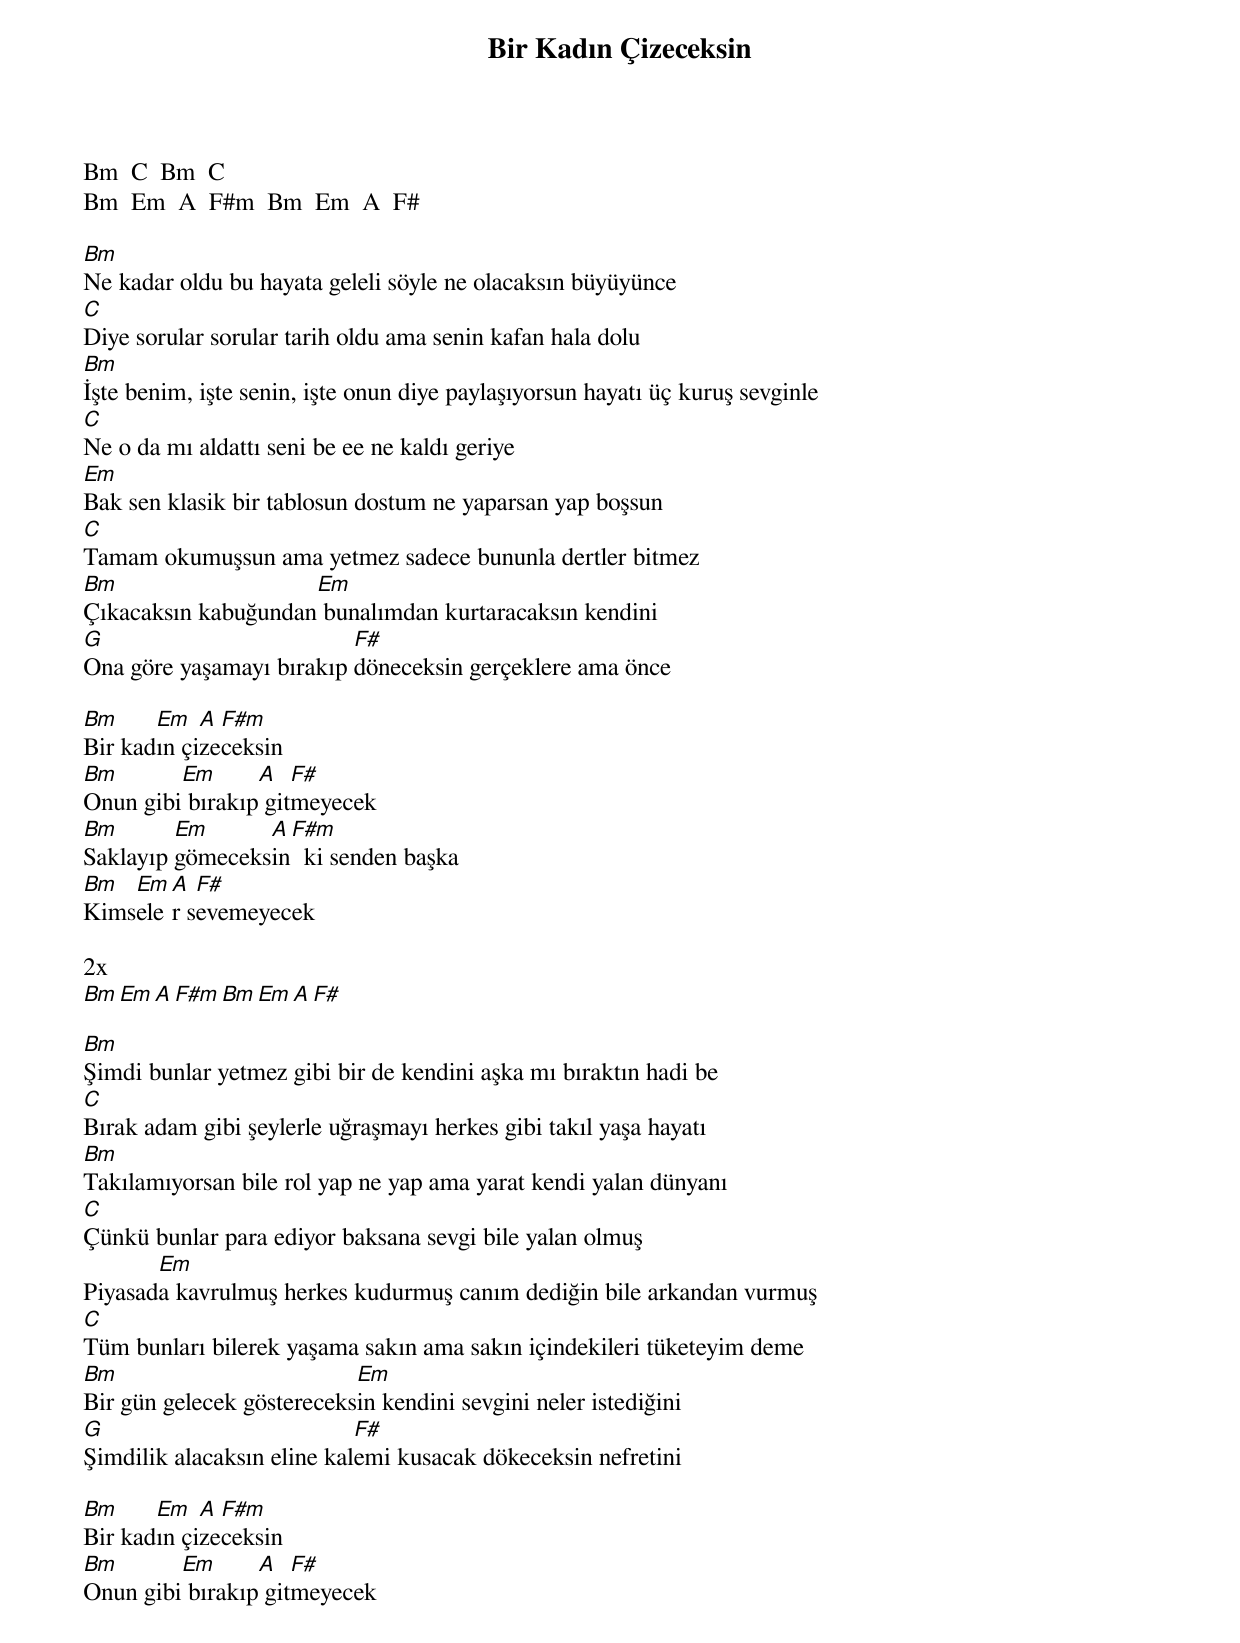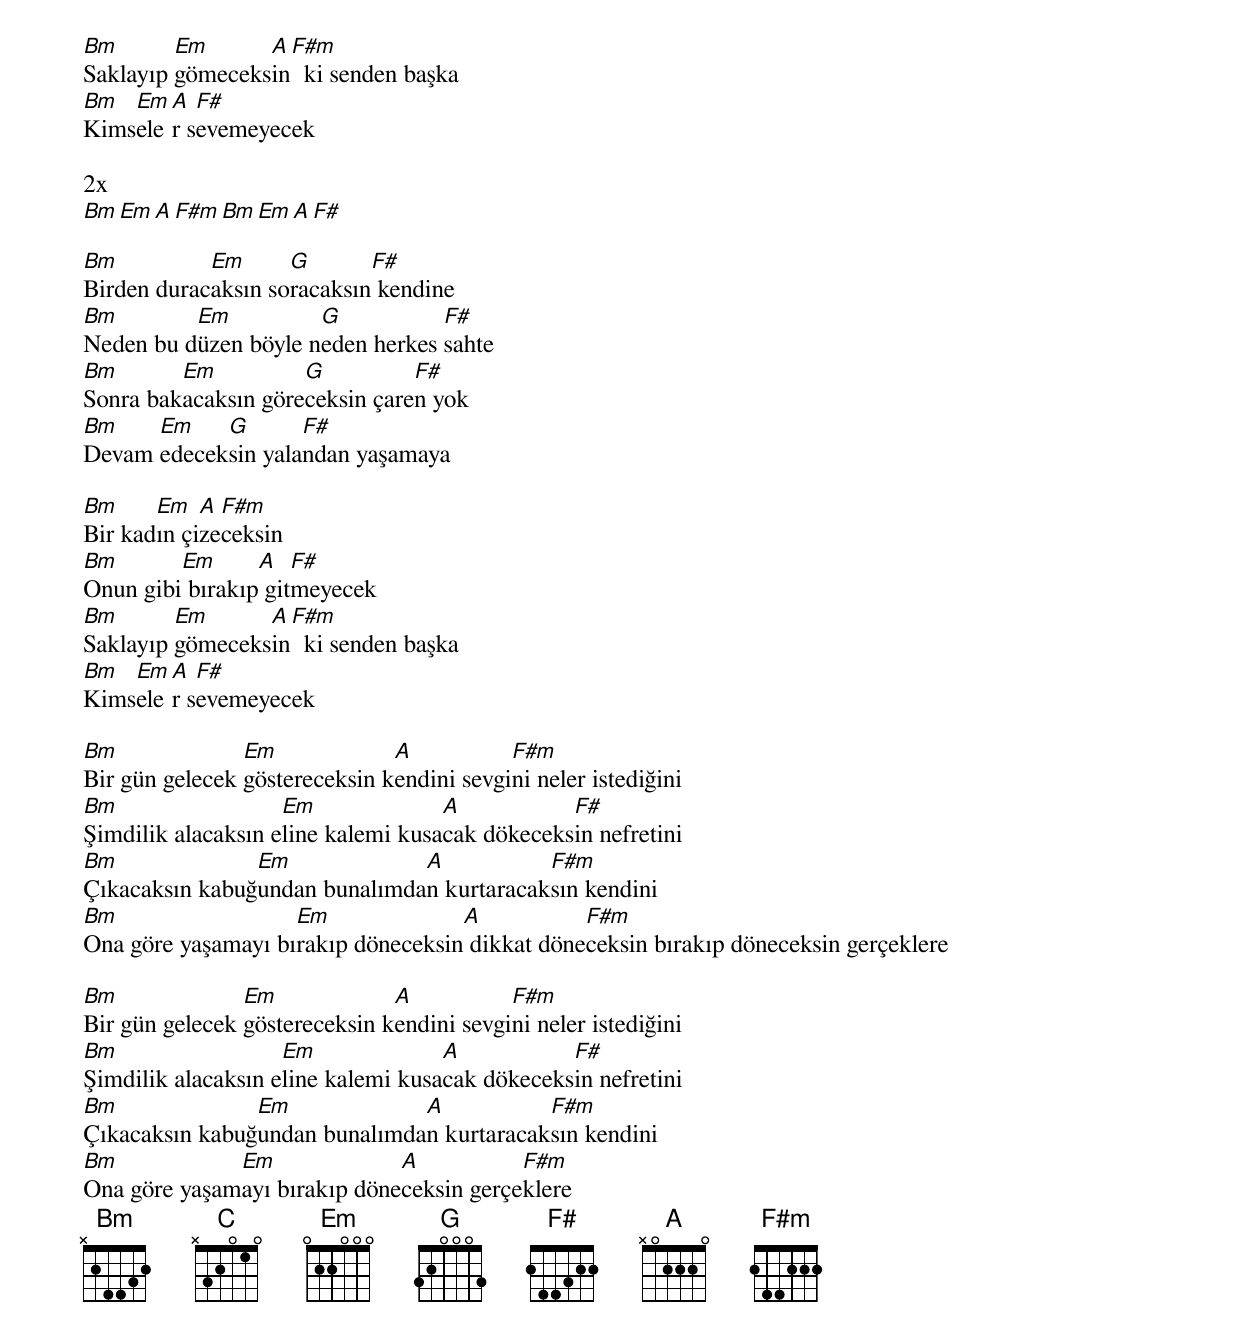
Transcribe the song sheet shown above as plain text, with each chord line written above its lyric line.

{title: Bir Kadın Çizeceksin}
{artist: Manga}

Bm  C  Bm  C
Bm  Em  A  F#m  Bm  Em  A  F#

Bm
Ne kadar oldu bu hayata geleli söyle ne olacaksın büyüyünce
C
Diye sorular sorular tarih oldu ama senin kafan hala dolu
Bm
İşte benim, işte senin, işte onun diye paylaşıyorsun hayatı üç kuruş sevginle
C
Ne o da mı aldattı seni be ee ne kaldı geriye
Em
Bak sen klasik bir tablosun dostum ne yaparsan yap boşsun
C
Tamam okumuşsun ama yetmez sadece bununla dertler bitmez
Bm                   Em
Çıkacaksın kabuğundan bunalımdan kurtaracaksın kendini
G                         F#
Ona göre yaşamayı bırakıp döneceksin gerçeklere ama önce

Bm     Em   A F#m
Bir kadın çizeceksin
Bm       Em      A   F#
Onun gibi bırakıp gitmeyecek
Bm       Em      A F#m
Saklayıp gömeceksin  ki senden başka
Bm  Em A  F#
Kimseler sevemeyecek

2x
Bm  Em  A  F#m  Bm  Em  A  F#

Bm
Şimdi bunlar yetmez gibi bir de kendini aşka mı bıraktın hadi be
C
Bırak adam gibi şeylerle uğraşmayı herkes gibi takıl yaşa hayatı
Bm
Takılamıyorsan bile rol yap ne yap ama yarat kendi yalan dünyanı
C
Çünkü bunlar para ediyor baksana sevgi bile yalan olmuş
       Em
Piyasada kavrulmuş herkes kudurmuş canım dediğin bile arkandan vurmuş
C
Tüm bunları bilerek yaşama sakın ama sakın içindekileri tüketeyim deme
Bm                         Em
Bir gün gelecek göstereceksin kendini sevgini neler istediğini
G                           F#
Şimdilik alacaksın eline kalemi kusacak dökeceksin nefretini

Bm     Em   A F#m
Bir kadın çizeceksin
Bm       Em      A   F#
Onun gibi bırakıp gitmeyecek
Bm       Em      A F#m
Saklayıp gömeceksin  ki senden başka
Bm  Em A  F#
Kimseler sevemeyecek

2x
Bm  Em  A  F#m  Bm  Em  A  F#

Bm          Em      G       F#
Birden duracaksın soracaksın kendine
Bm        Em          G           F#
Neden bu düzen böyle neden herkes sahte
Bm       Em          G          F#
Sonra bakacaksın göreceksin çaren yok
Bm    Em    G       F#
Devam edeceksin yalandan yaşamaya

Bm     Em   A F#m
Bir kadın çizeceksin
Bm       Em      A   F#
Onun gibi bırakıp gitmeyecek
Bm       Em      A F#m
Saklayıp gömeceksin  ki senden başka
Bm  Em A  F#
Kimseler sevemeyecek

Bm              Em             A           F#m
Bir gün gelecek göstereceksin kendini sevgini neler istediğini
Bm                  Em              A           F#
Şimdilik alacaksın eline kalemi kusacak dökeceksin nefretini
Bm              Em             A           F#m
Çıkacaksın kabuğundan bunalımdan kurtaracaksın kendini
Bm                  Em              A           F#m
Ona göre yaşamayı bırakıp döneceksin dikkat döneceksin bırakıp döneceksin gerçeklere

Bm              Em             A           F#m
Bir gün gelecek göstereceksin kendini sevgini neler istediğini
Bm                  Em              A           F#
Şimdilik alacaksın eline kalemi kusacak dökeceksin nefretini
Bm              Em             A           F#m
Çıkacaksın kabuğundan bunalımdan kurtaracaksın kendini
Bm            Em              A           F#m
Ona göre yaşamayı bırakıp döneceksin gerçeklere
